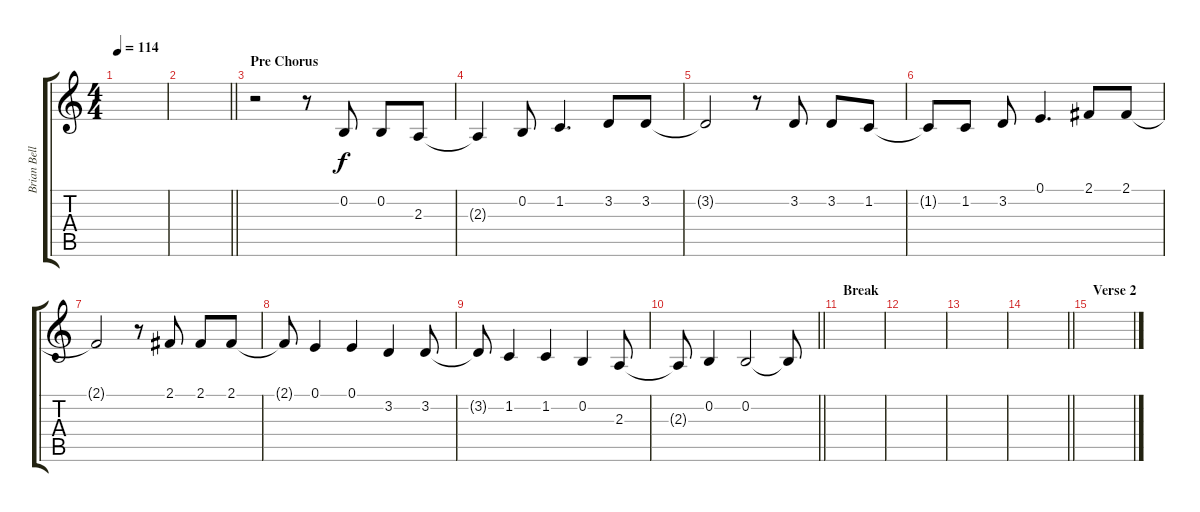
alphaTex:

\track ("Brian Bell - Backup Vocals" "Brian Bell") {instrument clarinet}
\staff {score tabs}
\tuning (E4 B3 G3 D3 A2 E2) {hide}
\ts (4 4)
\tempo 114
\clef g2
\ks c
|
\barLineRight lightlight
|
\section ("" "Pre Chorus")
r.2 r.8 0.2.8 0.2.8 2.3.8 |
2.3{t}.4 0.2.8 1.2.4{d} 3.2.8 3.2.8 |
3.2{t}.2 r.8 3.2.8 3.2.8 1.2.8 |
1.2{t}.8 1.2.8 3.2.8 0.1.4{d} 2.1.8 2.1.8 |
2.1{t}.2 r.8 2.1.8 2.1.8 2.1.8 |
2.1{t}.8 0.1.4 0.1.4 3.2.4 3.2.8 |
3.2{t}.8 1.2.4 1.2.4 0.2.4 2.3.8 |
\barLineRight lightlight
2.3{t}.8 0.2.4 0.2.2 0.2{t}.8 |
\section ("" "Break")
|
|
|
\barLineRight lightlight
|
\section ("" "Verse 2")
